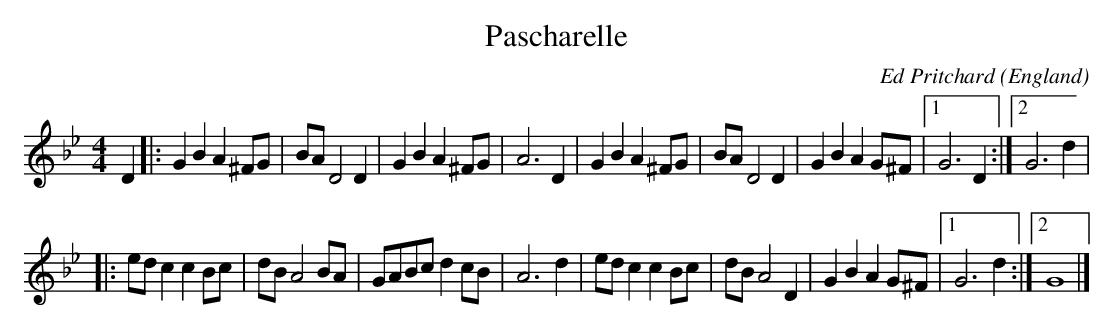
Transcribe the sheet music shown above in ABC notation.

X:1
T:Pascharelle
C:Ed Pritchard
L:1/4
M:4/4
O:England
K:Gm
D |: G B A ^F/2G/2 | B/2A/2 D2D | G B A ^F/2G/2 | A3 D |  G B A ^F/2G/2 | B/2A/2 D2D | G B A G/2^F/2 |[1 G3 D :|[2 G3 d |
|: e/2d/2 c c B/2c/2 | d/2B/2 A2 B/2A/2 | G/2A/2B/2c/2 d c/2B/2 | A3d  | e/2d/2 c c B/2c/2 | d/2B/2 A2 D | G B A G/2^F/2 |[1 G3d :|[2 G4 |]
